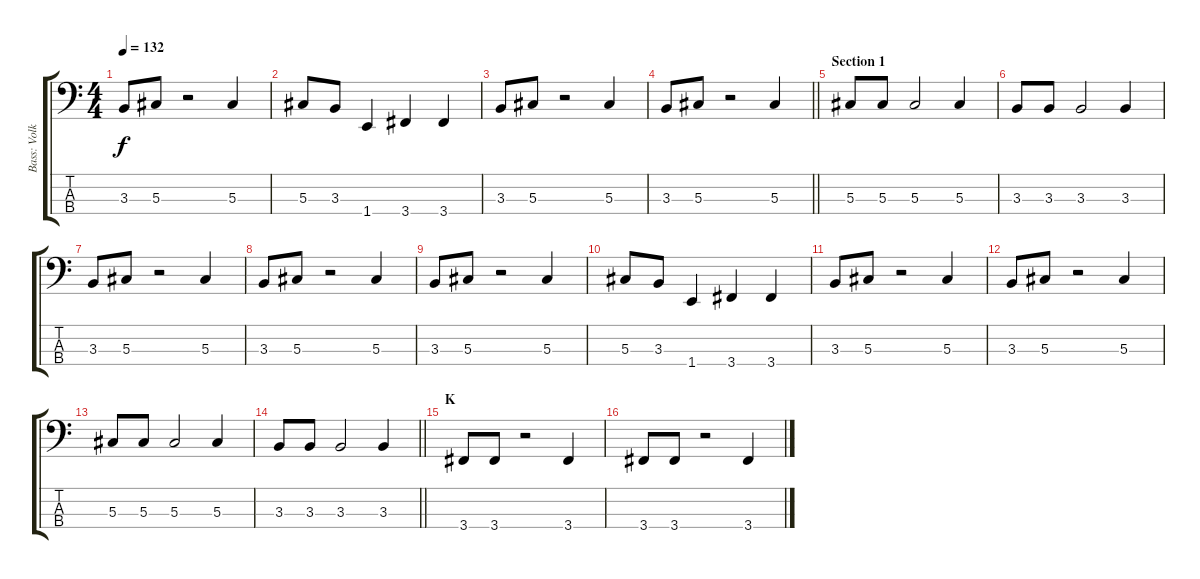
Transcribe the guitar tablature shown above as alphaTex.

\track ("Bass: Volker" "Bass: Volk") {instrument electricbassfinger}
\staff {score tabs}
\tuning (Gb2 Db2 Ab1 Eb1) {hide}
\ts (4 4)
\tempo 132
\clef f4
\ks c
3.3.8{dy f} 5.3.8 r.2 5.3.4 |
5.3.8 3.3.8 1.4.4 3.4.4 3.4.4 |
3.3.8 5.3.8 r.2 5.3.4 |
\barLineRight lightlight
3.3.8 5.3.8 r.2 5.3.4 |
\section ("" "Section 1")
5.3.8 5.3.8 5.3.2 5.3.4 |
3.3.8 3.3.8 3.3.2 3.3.4 |
3.3.8 5.3.8 r.2 5.3.4 |
3.3.8 5.3.8 r.2 5.3.4 |
3.3.8 5.3.8 r.2 5.3.4 |
5.3.8 3.3.8 1.4.4 3.4.4 3.4.4 |
3.3.8 5.3.8 r.2 5.3.4 |
3.3.8 5.3.8 r.2 5.3.4 |
5.3.8 5.3.8 5.3.2 5.3.4 |
\barLineRight lightlight
3.3.8 3.3.8 3.3.2 3.3.4 |
\section ("" "K")
3.4.8 3.4.8 r.2 3.4.4 |
3.4.8 3.4.8 r.2 3.4.4
